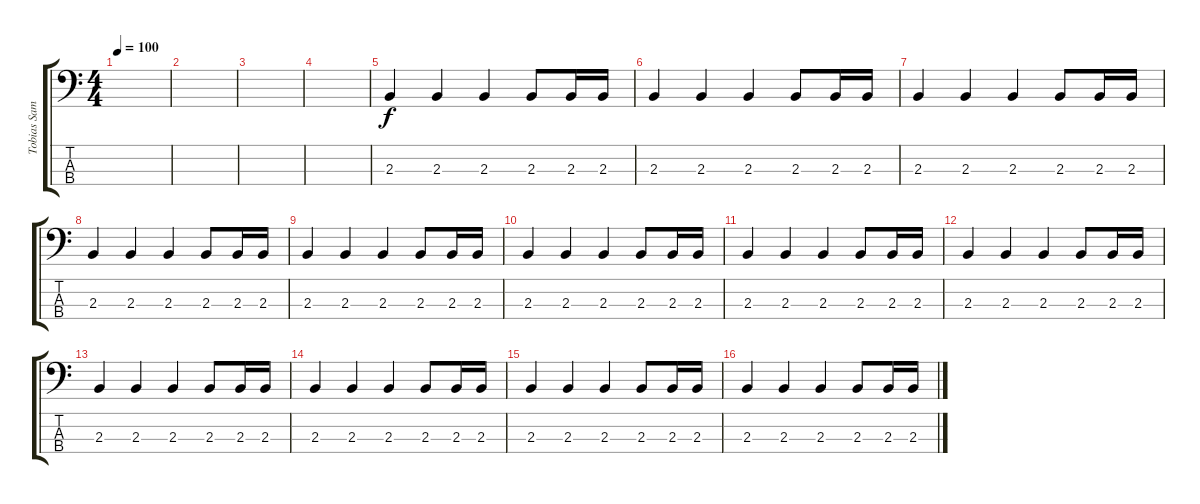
\track ("Tobias Sammet" "Tobias Sam") {instrument electricbassfinger}
\staff {score tabs}
\tuning (G2 D2 A1 E1) {hide}
\ts (4 4)
\tempo 100
\clef f4
\ks c
|
|
|
|
2.3.4 2.3.4 2.3.4 2.3.8 2.3.16 2.3.16 |
2.3.4 2.3.4 2.3.4 2.3.8 2.3.16 2.3.16 |
2.3.4 2.3.4 2.3.4 2.3.8 2.3.16 2.3.16 |
2.3.4 2.3.4 2.3.4 2.3.8 2.3.16 2.3.16 |
2.3.4 2.3.4 2.3.4 2.3.8 2.3.16 2.3.16 |
2.3.4 2.3.4 2.3.4 2.3.8 2.3.16 2.3.16 |
2.3.4 2.3.4 2.3.4 2.3.8 2.3.16 2.3.16 |
2.3.4 2.3.4 2.3.4 2.3.8 2.3.16 2.3.16 |
2.3.4 2.3.4 2.3.4 2.3.8 2.3.16 2.3.16 |
2.3.4 2.3.4 2.3.4 2.3.8 2.3.16 2.3.16 |
2.3.4 2.3.4 2.3.4 2.3.8 2.3.16 2.3.16 |
2.3.4 2.3.4 2.3.4 2.3.8 2.3.16 2.3.16
